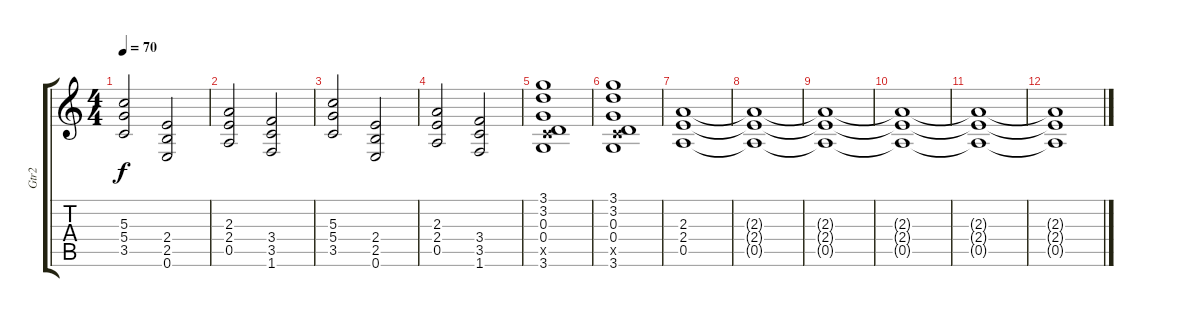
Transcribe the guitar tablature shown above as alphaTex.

\track ("Gtr2" "Gtr2") {instrument overdrivenguitar}
\staff {score tabs}
\tuning (E4 B3 G3 D3 A2 E2) {hide}
\ts (4 4)
\tempo 70
\clef g2
\ks c
(5.3 5.4 3.5).2{dy f} (2.4 2.5 0.6).2 |
(2.3 2.4 0.5).2 (3.4 3.5 1.6).2 |
(5.3 5.4 3.5).2 (2.4 2.5 0.6).2 |
(2.3 2.4 0.5).2 (3.4 3.5 1.6).2 |
(3.1 3.2 0.3 0.4 3.5{x} 3.6).1 |
(3.1 3.2 0.3 0.4 3.5{x} 3.6).1 |
(2.3 2.4 0.5).1 |
(2.3{t} 2.4{t} 0.5{t}).1 |
(2.3{t} 2.4{t} 0.5{t}).1 |
(2.3{t} 2.4{t} 0.5{t}).1 |
(2.3{t} 2.4{t} 0.5{t}).1 |
(2.3{t} 2.4{t} 0.5{t}).1
